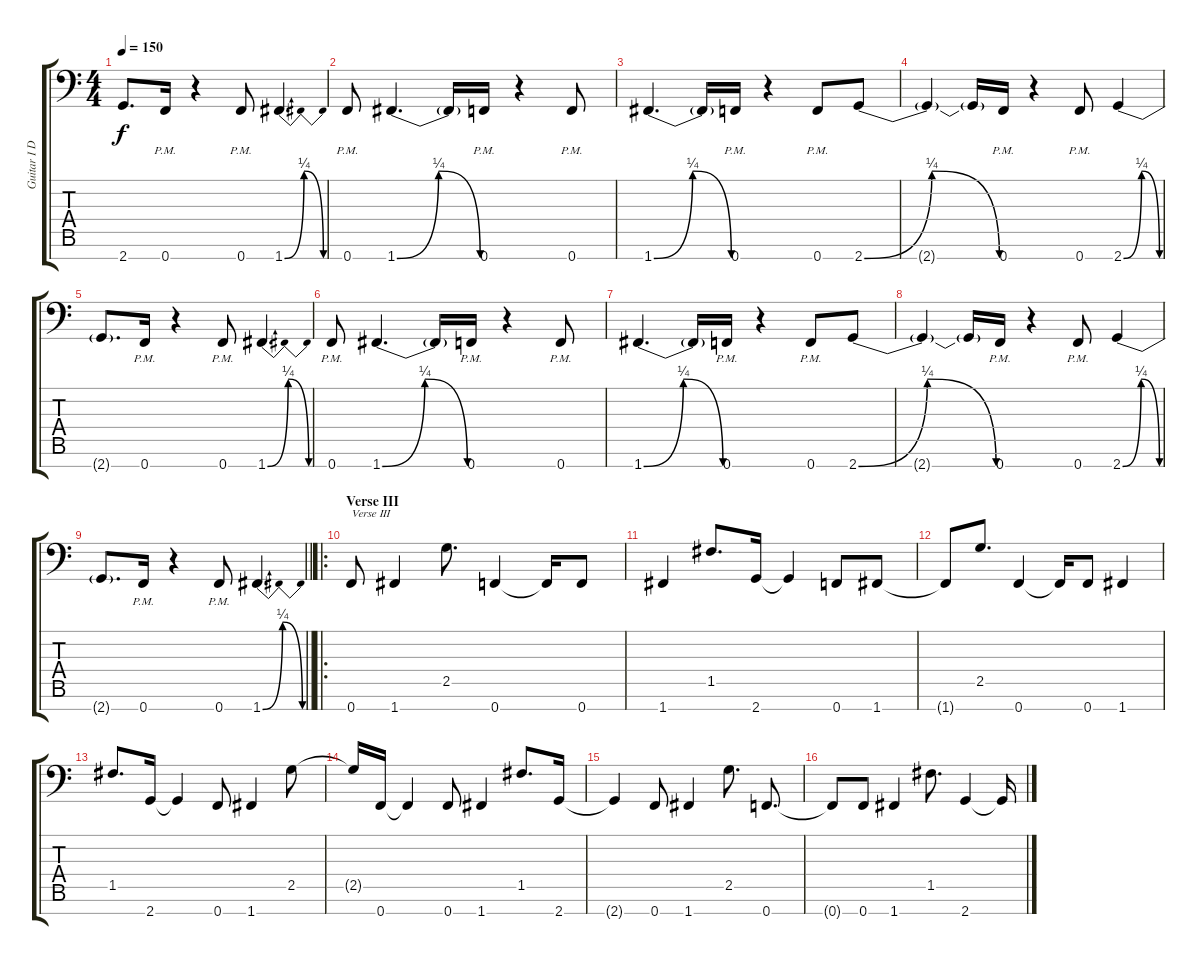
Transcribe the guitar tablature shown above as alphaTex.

\track ("Guitar I DER POOPERNATOR" "Guitar I D") {instrument distortionguitar}
\staff {score tabs}
\tuning (C4 G3 Eb3 Bb2 F2 C2 F1) {hide}
\ts (4 4)
\tempo 150
\clef f4
\ks c
2.7{t}.8{d dy f} 0.7{pm}.16 r.4 0.7{pm}.8 1.7{be (bendrelease 0 0 10 1 26 1 60 0)}.4{d} |
0.7{pm}.8 1.7{be (bendrelease 0 0 10 1 26 1 60 0)}.4{d} 1.7{t}.16 0.7{pm}.16 r.4 0.7{pm}.8 |
1.7{be (bendrelease 0 0 10 1 26 1 60 0)}.4{d} 1.7{t}.16 0.7{pm}.16 r.4 0.7{pm}.8 2.7{be (bendrelease 0 0 10 1 26 1 60 0)}.8 |
2.7{t}.4 2.7{t}.16 0.7{pm}.16 r.4 0.7{pm}.8 2.7{be (bendrelease 0 0 10 1 26 1 60 0)}.4 |
2.7{t}.8{d} 0.7{pm}.16 r.4 0.7{pm}.8 1.7{be (bendrelease 0 0 10 1 26 1 60 0)}.4{d} |
0.7{pm}.8 1.7{be (bendrelease 0 0 10 1 26 1 60 0)}.4{d} 1.7{t}.16 0.7{pm}.16 r.4 0.7{pm}.8 |
1.7{be (bendrelease 0 0 10 1 26 1 60 0)}.4{d} 1.7{t}.16 0.7{pm}.16 r.4 0.7{pm}.8 2.7{be (bendrelease 0 0 10 1 26 1 60 0)}.8 |
2.7{t}.4 2.7{t}.16 0.7{pm}.16 r.4 0.7{pm}.8 2.7{be (bendrelease 0 0 10 1 26 1 60 0)}.4 |
\barLineRight lightlight
2.7{t}.8{d} 0.7{pm}.16 r.4 0.7{pm}.8 1.7{be (bendrelease 0 0 10 1 26 1 60 0)}.4{d} |
\ro
\section ("" "Verse III")
0.7.8{txt "Verse III"} 1.7.4 2.5.8{d} 0.7.4 0.7{t}.16 0.7.8 |
1.7.4 1.5.8{d} 2.7.16 2.7{t}.4 0.7.8 1.7.8 |
1.7{t}.8 2.5.8{d} 0.7.4 0.7{t}.16 0.7.8 1.7.4 |
1.5.8{d} 2.7.16 2.7{t}.4 0.7.8 1.7.4 2.5.8 |
2.5{t}.16 0.7.16 0.7{t}.4 0.7.8 1.7.4 1.5.8{d} 2.7.16 |
2.7{t}.4 0.7.8 1.7.4 2.5.8{d} 0.7.8{d} |
0.7{t}.8 0.7.8 1.7.4 1.5.8{d} 2.7.4 2.7{t}.16
